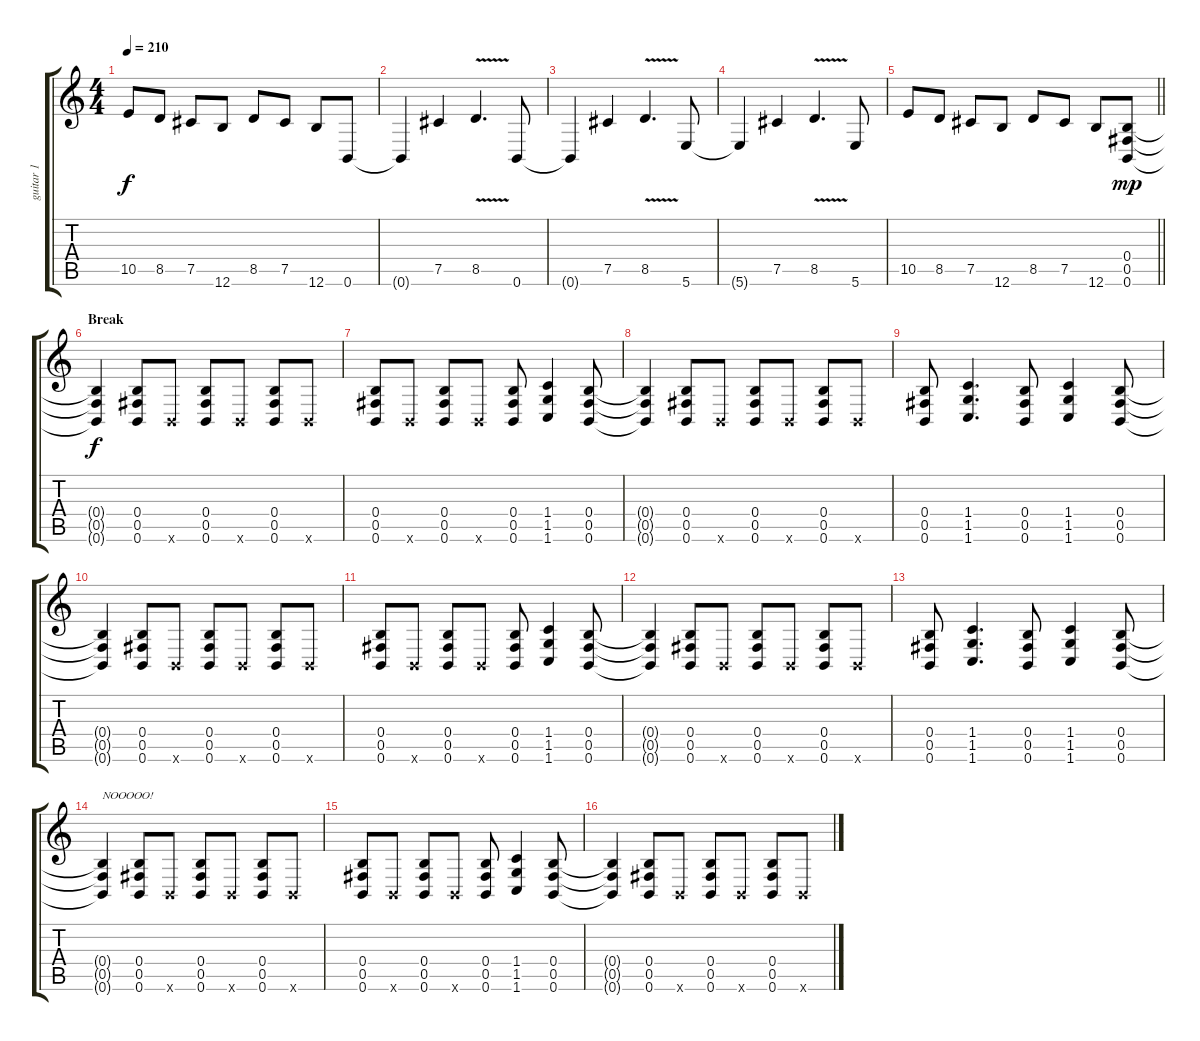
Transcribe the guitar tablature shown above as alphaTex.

\track ("guitar 1" "guitar 1") {solo instrument distortionguitar}
\staff {score tabs}
\tuning (Db4 Ab3 E3 B2 Gb2 B1) {hide}
\ts (4 4)
\tempo 210
\clef g2
\ks c
10.5.8{dy f} 8.5.8 7.5.8 12.6.8 8.5.8 7.5.8 12.6.8 0.6.8 |
0.6{t}.4 7.5.4 8.5{v}.4{d} 0.6.8 |
0.6{t}.4 7.5.4 8.5{v}.4{d} 5.6.8 |
5.6{t}.4 7.5.4 8.5{v}.4{d} 5.6.8 |
\barLineRight lightlight
10.5.8 8.5.8 7.5.8 12.6.8 8.5.8 7.5.8 12.6.8 (0.4 0.5 0.6).8{dy mp} |
\section ("" "Break")
(0.4{t} 0.5{t} 0.6{t}).4{dy f} (0.4 0.5 0.6).8 0.6{x}.8 (0.4 0.5 0.6).8 0.6{x}.8 (0.4 0.5 0.6).8 0.6{x}.8 |
(0.4 0.5 0.6).8 0.6{x}.8 (0.4 0.5 0.6).8 0.6{x}.8 (0.4 0.5 0.6).8 (1.4 1.5 1.6).4 (0.4 0.5 0.6).8 |
(0.4{t} 0.5{t} 0.6{t}).4 (0.4 0.5 0.6).8 0.6{x}.8 (0.4 0.5 0.6).8 0.6{x}.8 (0.4 0.5 0.6).8 0.6{x}.8 |
(0.4 0.5 0.6).8 (1.4 1.5 1.6).4{d} (0.4 0.5 0.6).8 (1.4 1.5 1.6).4 (0.4 0.5 0.6).8 |
(0.4{t} 0.5{t} 0.6{t}).4 (0.4 0.5 0.6).8 0.6{x}.8 (0.4 0.5 0.6).8 0.6{x}.8 (0.4 0.5 0.6).8 0.6{x}.8 |
(0.4 0.5 0.6).8 0.6{x}.8 (0.4 0.5 0.6).8 0.6{x}.8 (0.4 0.5 0.6).8 (1.4 1.5 1.6).4 (0.4 0.5 0.6).8 |
(0.4{t} 0.5{t} 0.6{t}).4 (0.4 0.5 0.6).8 0.6{x}.8 (0.4 0.5 0.6).8 0.6{x}.8 (0.4 0.5 0.6).8 0.6{x}.8 |
(0.4 0.5 0.6).8 (1.4 1.5 1.6).4{d} (0.4 0.5 0.6).8 (1.4 1.5 1.6).4 (0.4 0.5 0.6).8 |
(0.4{t} 0.5{t} 0.6{t}).4{txt "NOOOOO!"} (0.4 0.5 0.6).8 0.6{x}.8 (0.4 0.5 0.6).8 0.6{x}.8 (0.4 0.5 0.6).8 0.6{x}.8 |
(0.4 0.5 0.6).8 0.6{x}.8 (0.4 0.5 0.6).8 0.6{x}.8 (0.4 0.5 0.6).8 (1.4 1.5 1.6).4 (0.4 0.5 0.6).8 |
(0.4{t} 0.5{t} 0.6{t}).4 (0.4 0.5 0.6).8 0.6{x}.8 (0.4 0.5 0.6).8 0.6{x}.8 (0.4 0.5 0.6).8 0.6{x}.8
